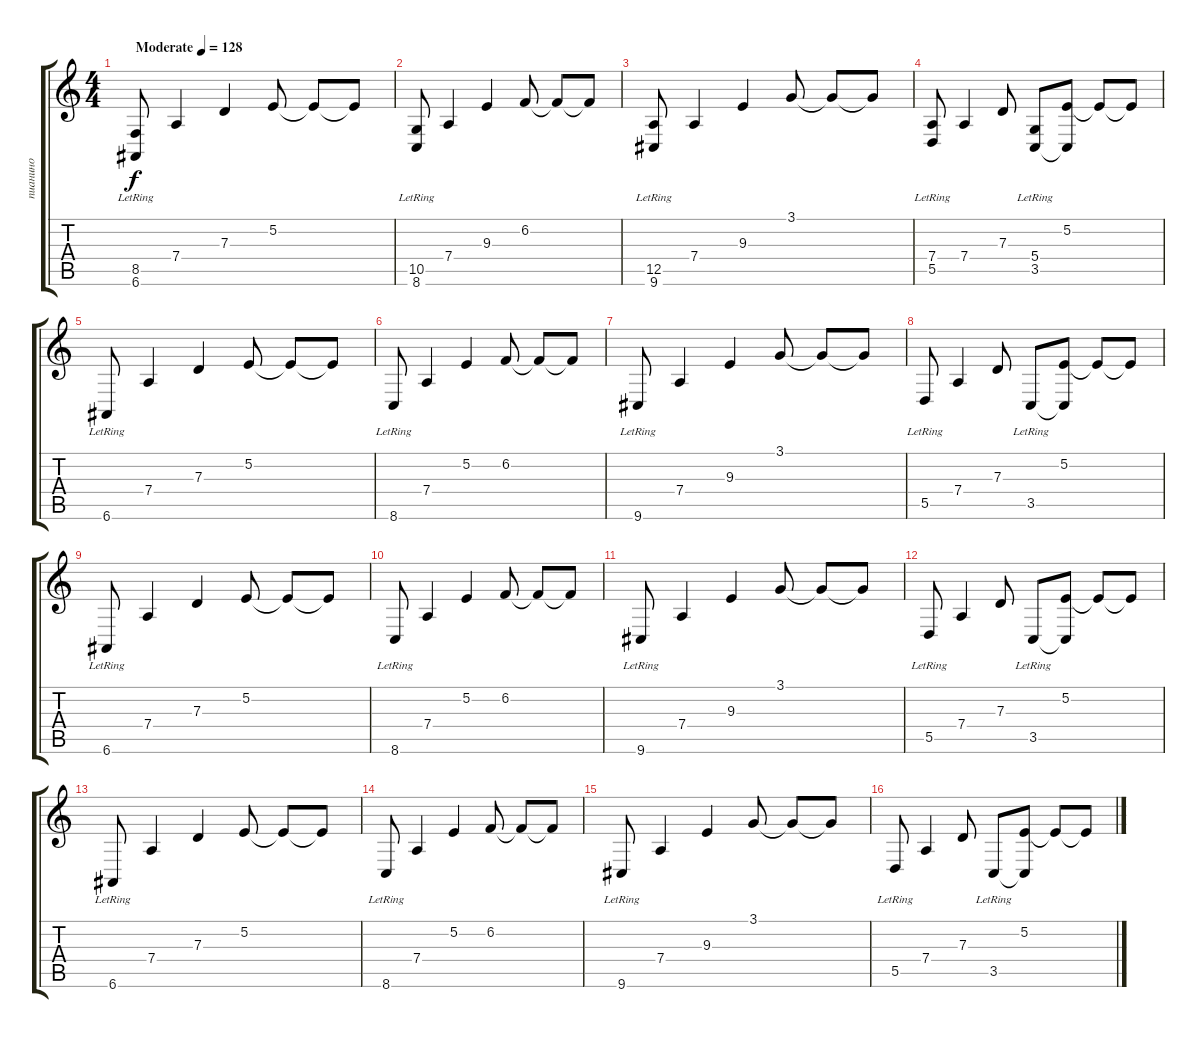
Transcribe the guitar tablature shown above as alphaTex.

\track ("пианино" "пианино") {instrument brightacousticpiano}
\staff {score tabs}
\tuning (E4 B3 G3 D3 A2 E2) {hide}
\ts (4 4)
\tempo (128 "Moderate")
\clef g2
\ks c
(8.5 6.6{lr}).8{dy f instrument brightacousticpiano} 7.4.4 7.3.4 5.2.8 5.2{t}.8 5.2{t}.8 |
(10.5 8.6{lr}).8 7.4.4 9.3.4 6.2.8 6.2{t}.8 6.2{t}.8 |
(12.5 9.6{lr}).8 7.4.4 9.3.4 3.1.8 3.1{t}.8 3.1{t}.8 |
(7.4 5.5{lr}).8 7.4.4 7.3.8 (5.4 3.5{lr}).8 (5.2 3.5{t}).8 5.2{t}.8 5.2{t}.8 |
6.6{lr}.8 7.4.4 7.3.4 5.2.8 5.2{t}.8 5.2{t}.8 |
8.6{lr}.8 7.4.4 5.2.4 6.2.8 6.2{t}.8 6.2{t}.8 |
9.6{lr}.8 7.4.4 9.3.4 3.1.8 3.1{t}.8 3.1{t}.8 |
5.5{lr}.8 7.4.4 7.3.8 3.5{lr}.8 (5.2 3.5{t}).8 5.2{t}.8 5.2{t}.8 |
6.6{lr}.8 7.4.4 7.3.4 5.2.8 5.2{t}.8 5.2{t}.8 |
8.6{lr}.8 7.4.4 5.2.4 6.2.8 6.2{t}.8 6.2{t}.8 |
9.6{lr}.8 7.4.4 9.3.4 3.1.8 3.1{t}.8 3.1{t}.8 |
5.5{lr}.8 7.4.4 7.3.8 3.5{lr}.8 (5.2 3.5{t}).8 5.2{t}.8 5.2{t}.8 |
6.6{lr}.8 7.4.4 7.3.4 5.2.8 5.2{t}.8 5.2{t}.8 |
8.6{lr}.8 7.4.4 5.2.4 6.2.8 6.2{t}.8 6.2{t}.8 |
9.6{lr}.8 7.4.4 9.3.4 3.1.8 3.1{t}.8 3.1{t}.8 |
5.5{lr}.8 7.4.4 7.3.8 3.5{lr}.8 (5.2 3.5{t}).8 5.2{t}.8 5.2{t}.8
